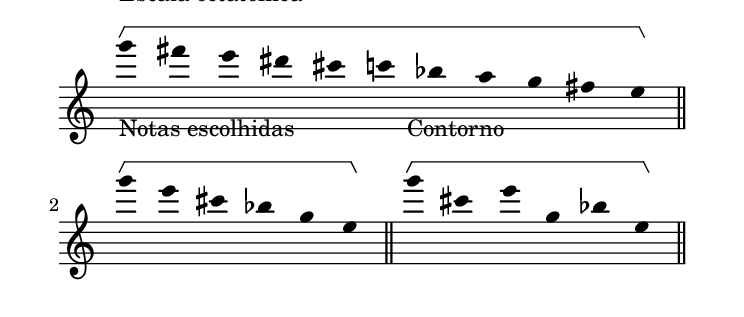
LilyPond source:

\version "2.10.33"

\include "../config/lib.ly"

\score {
  \new Staff \with { \remove "Time_signature_engraver" }{
      \override Stem #'transparent = ##t
      \relative c'''' {
        \time 11/4
        \bracketUp
        \override TextScript #'extra-offset = #'( 0 . 2 )
        g4\startGroup^\markup{Escala octatônica} fis e dis cis c bes a g4 fis e\stopGroup \bar "||"
        \time 6/4
        g'\startGroup^\markup{Notas escolhidas} e cis bes g e\stopGroup \bar "||"
        g'\startGroup^\markup{Contorno} cis, e g, bes e,\stopGroup \bar "||"
      }
    }
  \layout {
    \context {
      \Staff \consists "Horizontal_bracket_engraver"
    }
  }
}
\paper {
  paper-width = 12.6\cm
  paper-height = 6\cm
  line-width = 13.5\cm
  top-margin = -.1\cm
  left-margin = -1.2\cm
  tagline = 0
  indent = #0
  print-page-number = #'nil
}
